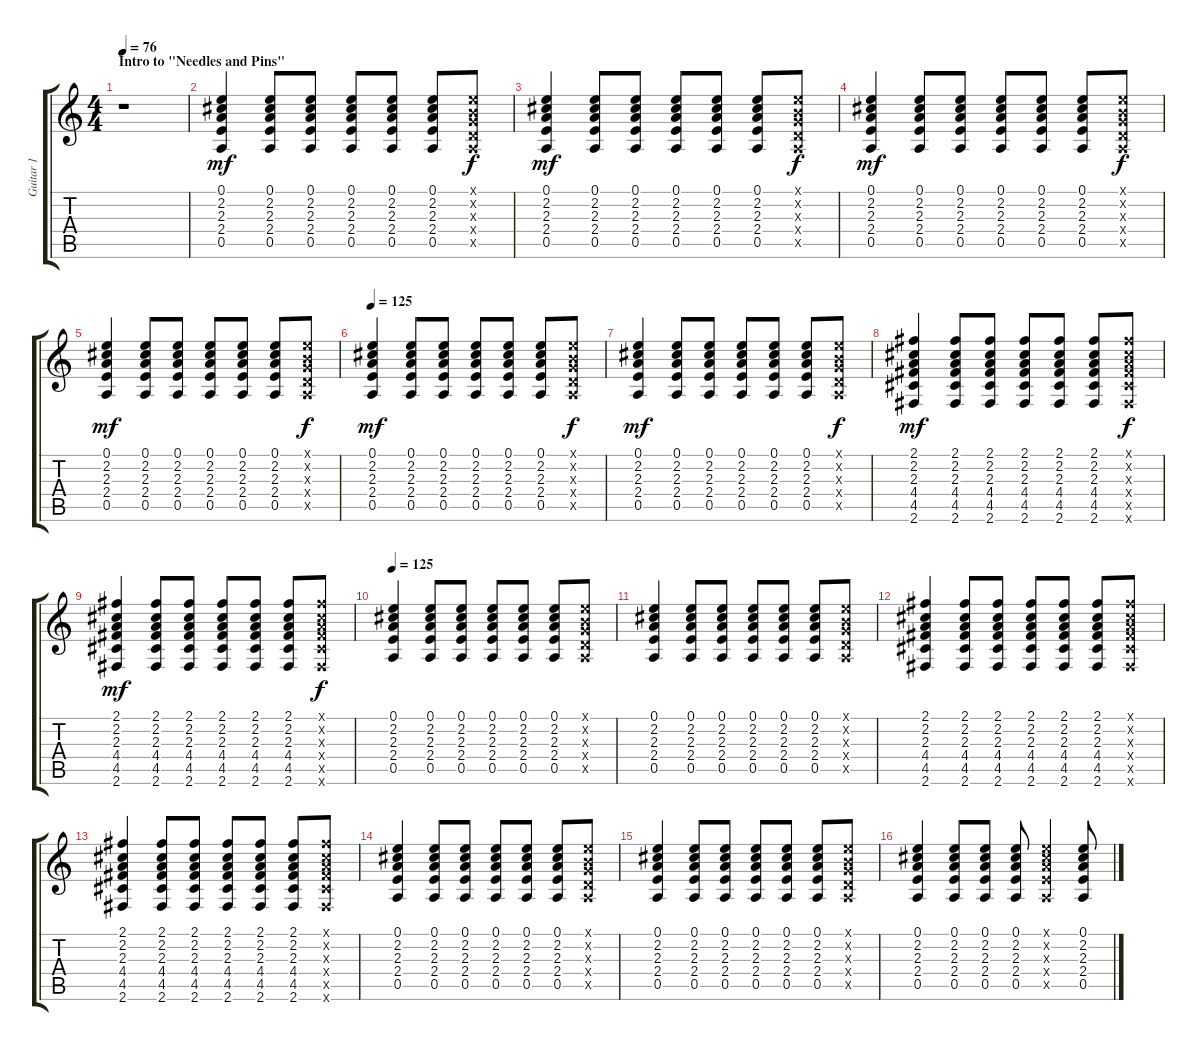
\track ("Guitar 1" "Guitar 1") {instrument distortionguitar}
\staff {score tabs}
\tuning (E4 B3 G3 D3 A2 E2) {hide}
\ts (4 4)
\section ("" "Intro to \"Needles and Pins\"")
\tempo 76
\tempo 125
\tempo 76
\clef g2
\ks c
r.1{dy mf volume 4 instrument electricguitarclean} |
(0.1 2.2 2.3 2.4 0.5).4 (0.1 2.2 2.3 2.4 0.5).8 (0.1 2.2 2.3 2.4 0.5).8 (0.1 2.2 2.3 2.4 0.5).8 (0.1 2.2 2.3 2.4 0.5).8 (0.1 2.2 2.3 2.4 0.5).8 (0.1{x} 0.2{x} 0.3{x} 0.4{x} 0.5{x}).8{dy f} |
(0.1 2.2 2.3 2.4 0.5).4{dy mf} (0.1 2.2 2.3 2.4 0.5).8 (0.1 2.2 2.3 2.4 0.5).8 (0.1 2.2 2.3 2.4 0.5).8 (0.1 2.2 2.3 2.4 0.5).8 (0.1 2.2 2.3 2.4 0.5).8 (0.1{x} 0.2{x} 0.3{x} 0.4{x} 0.5{x}).8{dy f} |
(0.1 2.2 2.3 2.4 0.5).4{dy mf} (0.1 2.2 2.3 2.4 0.5).8 (0.1 2.2 2.3 2.4 0.5).8 (0.1 2.2 2.3 2.4 0.5).8 (0.1 2.2 2.3 2.4 0.5).8 (0.1 2.2 2.3 2.4 0.5).8 (0.1{x} 0.2{x} 0.3{x} 0.4{x} 0.5{x}).8{dy f} |
(0.1 2.2 2.3 2.4 0.5).4{dy mf} (0.1 2.2 2.3 2.4 0.5).8 (0.1 2.2 2.3 2.4 0.5).8 (0.1 2.2 2.3 2.4 0.5).8 (0.1 2.2 2.3 2.4 0.5).8 (0.1 2.2 2.3 2.4 0.5).8 (0.1{x} 0.2{x} 0.3{x} 0.4{x} 0.5{x}).8{dy f} |
\tempo 125
(0.1 2.2 2.3 2.4 0.5).4{dy mf} (0.1 2.2 2.3 2.4 0.5).8 (0.1 2.2 2.3 2.4 0.5).8 (0.1 2.2 2.3 2.4 0.5).8 (0.1 2.2 2.3 2.4 0.5).8 (0.1 2.2 2.3 2.4 0.5).8 (0.1{x} 0.2{x} 0.3{x} 0.4{x} 0.5{x}).8{dy f} |
(0.1 2.2 2.3 2.4 0.5).4{dy mf} (0.1 2.2 2.3 2.4 0.5).8 (0.1 2.2 2.3 2.4 0.5).8 (0.1 2.2 2.3 2.4 0.5).8 (0.1 2.2 2.3 2.4 0.5).8 (0.1 2.2 2.3 2.4 0.5).8 (0.1{x} 0.2{x} 0.3{x} 0.4{x} 0.5{x}).8{dy f} |
(2.1 2.2 2.3 4.4 4.5 2.6).4{dy mf} (2.1 2.2 2.3 4.4 4.5 2.6).8 (2.1 2.2 2.3 4.4 4.5 2.6).8 (2.1 2.2 2.3 4.4 4.5 2.6).8 (2.1 2.2 2.3 4.4 4.5 2.6).8 (2.1 2.2 2.3 4.4 4.5 2.6).8 (2.1{x} 2.2{x} 2.3{x} 4.4{x} 4.5{x} 2.6{x}).8{dy f} |
(2.1 2.2 2.3 4.4 4.5 2.6).4{dy mf} (2.1 2.2 2.3 4.4 4.5 2.6).8 (2.1 2.2 2.3 4.4 4.5 2.6).8 (2.1 2.2 2.3 4.4 4.5 2.6).8 (2.1 2.2 2.3 4.4 4.5 2.6).8 (2.1 2.2 2.3 4.4 4.5 2.6).8 (2.1{x} 2.2{x} 2.3{x} 4.4{x} 4.5{x} 2.6{x}).8{dy f} |
\tempo 125
(0.1 2.2 2.3 2.4 0.5).4 (0.1 2.2 2.3 2.4 0.5).8 (0.1 2.2 2.3 2.4 0.5).8 (0.1 2.2 2.3 2.4 0.5).8 (0.1 2.2 2.3 2.4 0.5).8 (0.1 2.2 2.3 2.4 0.5).8 (0.1{x} 0.2{x} 0.3{x} 0.4{x} 0.5{x}).8 |
(0.1 2.2 2.3 2.4 0.5).4 (0.1 2.2 2.3 2.4 0.5).8 (0.1 2.2 2.3 2.4 0.5).8 (0.1 2.2 2.3 2.4 0.5).8 (0.1 2.2 2.3 2.4 0.5).8 (0.1 2.2 2.3 2.4 0.5).8 (0.1{x} 0.2{x} 0.3{x} 0.4{x} 0.5{x}).8 |
(2.1 2.2 2.3 4.4 4.5 2.6).4 (2.1 2.2 2.3 4.4 4.5 2.6).8 (2.1 2.2 2.3 4.4 4.5 2.6).8 (2.1 2.2 2.3 4.4 4.5 2.6).8 (2.1 2.2 2.3 4.4 4.5 2.6).8 (2.1 2.2 2.3 4.4 4.5 2.6).8 (2.1{x} 2.2{x} 2.3{x} 4.4{x} 4.5{x} 2.6{x}).8 |
(2.1 2.2 2.3 4.4 4.5 2.6).4 (2.1 2.2 2.3 4.4 4.5 2.6).8 (2.1 2.2 2.3 4.4 4.5 2.6).8 (2.1 2.2 2.3 4.4 4.5 2.6).8 (2.1 2.2 2.3 4.4 4.5 2.6).8 (2.1 2.2 2.3 4.4 4.5 2.6).8 (2.1{x} 2.2{x} 2.3{x} 4.4{x} 4.5{x} 2.6{x}).8 |
(0.1 2.2 2.3 2.4 0.5).4 (0.1 2.2 2.3 2.4 0.5).8 (0.1 2.2 2.3 2.4 0.5).8 (0.1 2.2 2.3 2.4 0.5).8 (0.1 2.2 2.3 2.4 0.5).8 (0.1 2.2 2.3 2.4 0.5).8 (0.1{x} 0.2{x} 0.3{x} 0.4{x} 0.5{x}).8 |
(0.1 2.2 2.3 2.4 0.5).4 (0.1 2.2 2.3 2.4 0.5).8 (0.1 2.2 2.3 2.4 0.5).8 (0.1 2.2 2.3 2.4 0.5).8 (0.1 2.2 2.3 2.4 0.5).8 (0.1 2.2 2.3 2.4 0.5).8 (0.1{x} 0.2{x} 0.3{x} 0.4{x} 0.5{x}).8 |
(0.1 2.2 2.3 2.4 0.5).4 (0.1 2.2 2.3 2.4 0.5).8{instrument electricguitarclean} (0.1 2.2 2.3 2.4 0.5).8 (0.1 2.2 2.3 2.4 0.5).8 (0.1{x} 2.2{x} 2.3{x} 2.4{x} 0.5{x}).4 (0.1 2.2 2.3 2.4 0.5).8
